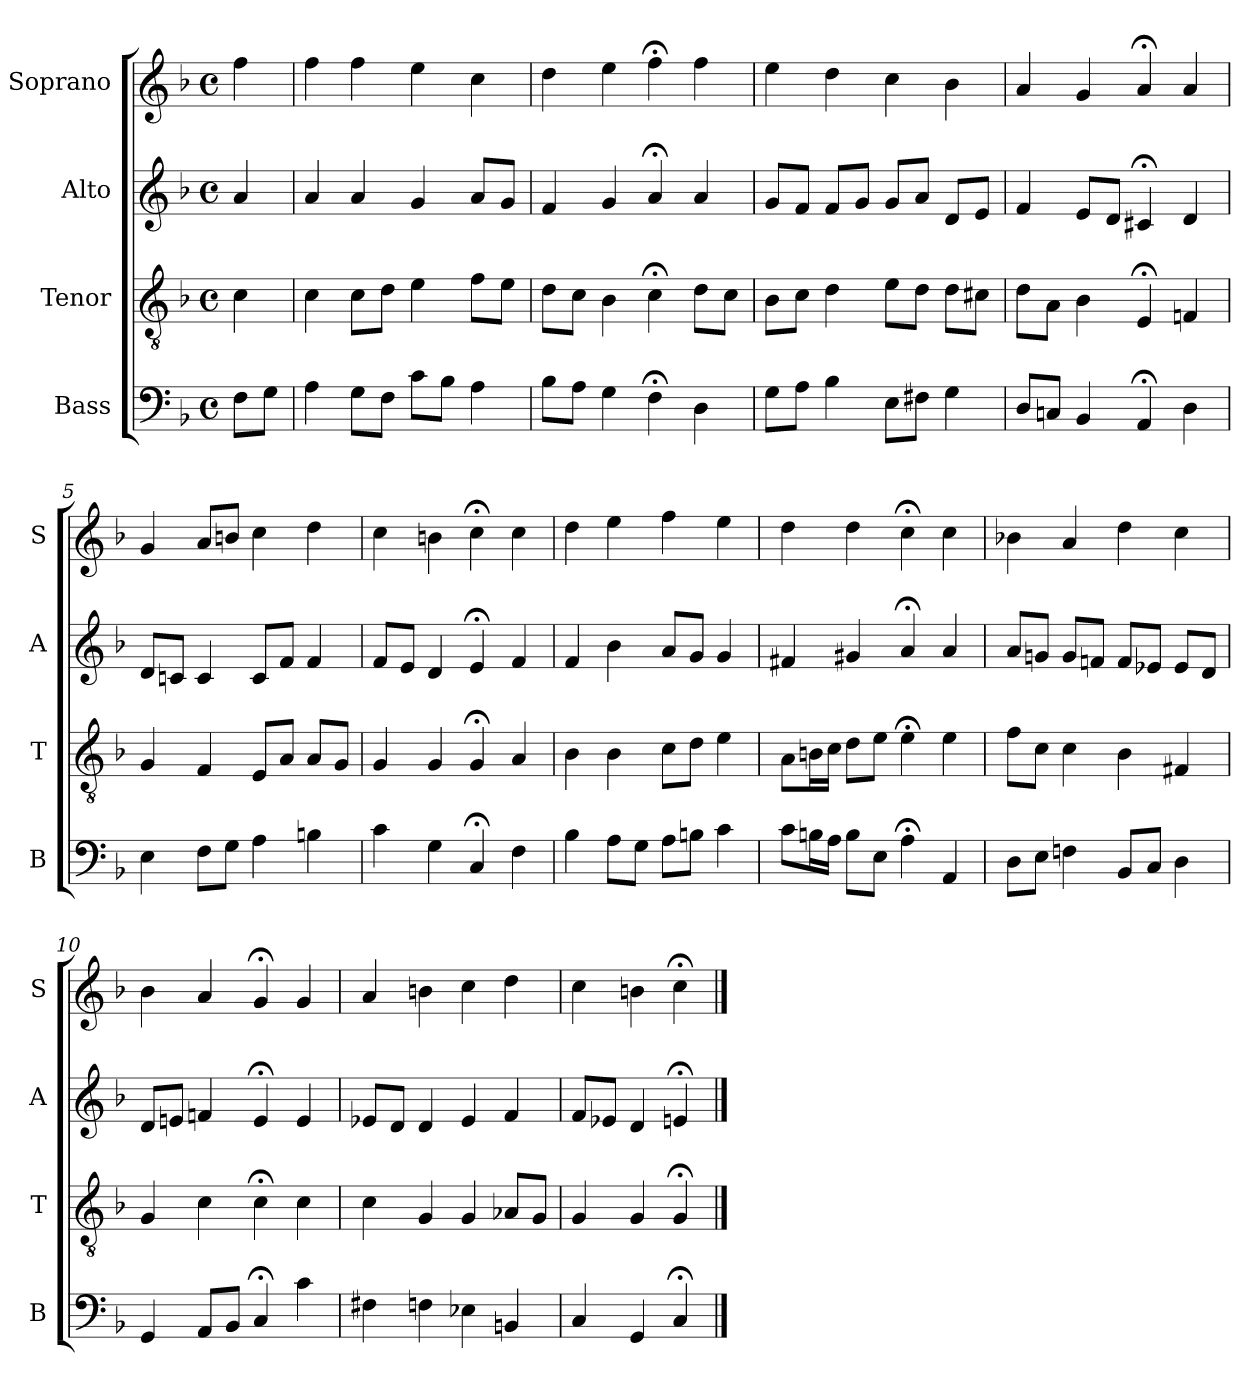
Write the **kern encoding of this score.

**kern	**kern	**kern	**kern
*part4	*part3	*part2	*part1
*staff4	*staff3	*staff2	*staff1
*I"Bass	*I"Tenor	*I"Alto	*I"Soprano
*I'B	*I'T	*I'A	*I'S
*clefF4	*clefGv2	*clefG2	*clefG2
*k[b-]	*k[b-]	*k[b-]	*k[b-]
*C:mix	*C:mix	*C:mix	*C:mix
*M4/4	*M4/4	*M4/4	*M4/4
*met(c)	*met(c)	*met(c)	*met(c)
*MM100	*MM100	*MM100	*MM100
=	=	=	=
8FL	4c	4a	4ff
8GJ	.	.	.
=1	=1	=1	=1
4A	4c	4a	4ff
8GL	8cL	4a	4ff
8FJ	8dJ	.	.
8cL	4e	4g	4ee
8B-J	.	.	.
4A	8fL	8aL	4cc
.	8eJ	8gJ	.
=2	=2	=2	=2
8B-L	8dL	4f	4dd
8AJ	8cJ	.	.
4G	4B-	4g	4ee
4F;<	4c;<	4a;<	4ff;<
4D	8dL	4a	4ff
.	8cJ	.	.
=3	=3	=3	=3
8GL	8B-L	8gL	4ee
8AJ	8cJ	8fJ	.
4B-	4d	8fL	4dd
.	.	8gJ	.
8EL	8eL	8gL	4cc
8F#XJ	8dJ	8aJ	.
4G	8dL	8dL	4b-
.	8c#XJ	8eJ	.
=4	=4	=4	=4
8DL	8dL	4f	4a
8CnJ	8AJ	.	.
4BB-i	4B-i	8eiL	4gi
.	.	8dJ	.
4AA;<	4E;<	4c#X;<	4a;<
4D	4Fn	4d	4a
=5	=5	=5	=5
4E	4G	8dL	4g
.	.	8cnJ	.
8FL	4F	4c	8aL
8GJ	.	.	8bnJ
4A	8EL	8cL	4cc
.	8AJ	8fJ	.
4Bn	8AL	4f	4dd
.	8GJ	.	.
=6	=6	=6	=6
4c	4G	8fL	4cc
.	.	8eJ	.
4G	4G	4d	4bn
4C;<	4G;<	4e;<	4cc;<
4F	4A	4f	4cc
=7	=7	=7	=7
4B-	4B-	4f	4dd
8AL	4B-	4b-	4ee
8GJ	.	.	.
8AL	8cL	8aL	4ff
8BnJ	8dJ	8gJ	.
4c	4e	4g	4ee
=8	=8	=8	=8
8cL	8AL	4f#X	4dd
16BnL	16BnL	.	.
16AJJ	16cJJ	.	.
8BL	8dL	4g#X	4dd
8EJ	8eJ	.	.
4A;<	4e;<	4a;<	4cc;<
4AA	4e	4a	4cc
=9	=9	=9	=9
8DL	8fL	8aL	4b-X
8EJ	8cJ	8gnJ	.
4Fn	4c	8gL	4a
.	.	8fnJ	.
8BB-L	4B-	8fL	4dd
8CJ	.	8e-XJ	.
4D	4F#X	8e-L	4cc
.	.	8dJ	.
=10	=10	=10	=10
4GG	4G	8dL	4b-
.	.	8enJ	.
8AAL	4c	4fn	4a
8BB-J	.	.	.
4C;<	4c;<	4e;<	4g;<
4c	4c	4e	4g
=11	=11	=11	=11
4F#X	4c	8e-XL	4a
.	.	8dJ	.
4Fn	4G	4d	4bn
4E-X	4G	4e-	4cc
4BBn	8A-XL	4f	4dd
.	8GJ	.	.
=12	=12	=12	=12
4C	4G	8fL	4cc
.	.	8e-XJ	.
4GG	4G	4d	4bn
4C;<	4G;<	4en;<	4cc;<
==	==	==	==
*-	*-	*-	*-
